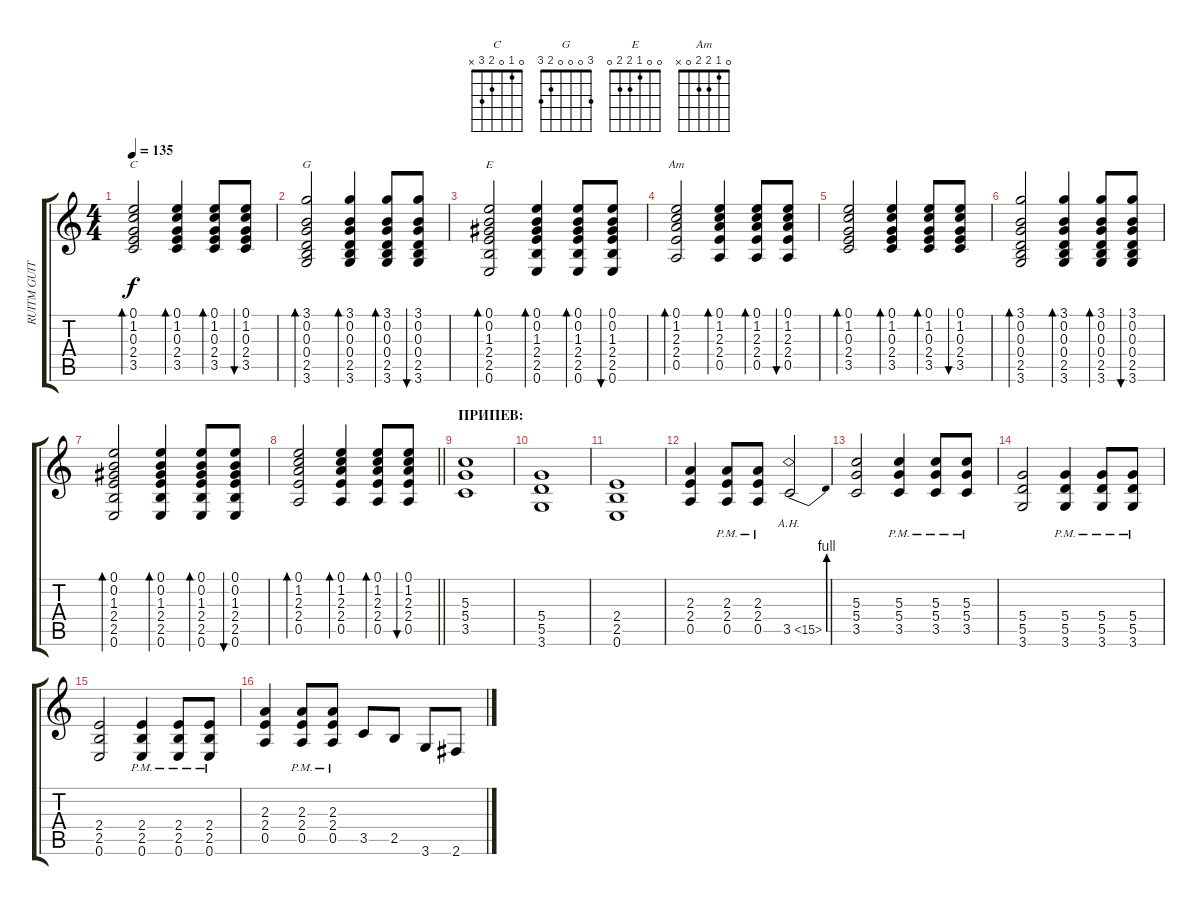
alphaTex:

\track ("RUITM GUITAR" "RUITM GUIT") {instrument acousticguitarsteel}
\staff {score tabs}
\tuning (E4 B3 G3 D3 A2 E2) {hide}
\chord ("C" 0 1 0 2 3 x)
\chord ("G" 3 0 0 0 2 3)
\chord ("E" 0 0 1 2 2 0)
\chord ("Am" 0 1 2 2 0 x)
\ts (4 4)
\tempo 135
\clef g2
\ks c
(0.1 1.2 0.3 2.4 3.5).2{bd 60 ch "C" dy f} (0.1 1.2 0.3 2.4 3.5).4{bd 60} (0.1 1.2 0.3 2.4 3.5).8{bd 60} (0.1 1.2 0.3 2.4 3.5).8{bu 60} |
(3.1 0.2 0.3 0.4 2.5 3.6).2{bd 60 ch "G"} (3.1 0.2 0.3 0.4 2.5 3.6).4{bd 60} (3.1 0.2 0.3 0.4 2.5 3.6).8{bd 60} (3.1 0.2 0.3 0.4 2.5 3.6).8{bu 60} |
(0.1 0.2 1.3 2.4 2.5 0.6).2{bd 60 ch "E"} (0.1 0.2 1.3 2.4 2.5 0.6).4{bd 60} (0.1 0.2 1.3 2.4 2.5 0.6).8{bd 60} (0.1 0.2 1.3 2.4 2.5 0.6).8{bu 60} |
(0.1 1.2 2.3 2.4 0.5).2{bd 60 ch "Am"} (0.1 1.2 2.3 2.4 0.5).4{bd 60} (0.1 1.2 2.3 2.4 0.5).8{bd 60} (0.1 1.2 2.3 2.4 0.5).8{bu 60} |
(0.1 1.2 0.3 2.4 3.5).2{bd 60} (0.1 1.2 0.3 2.4 3.5).4{bd 60} (0.1 1.2 0.3 2.4 3.5).8{bd 60} (0.1 1.2 0.3 2.4 3.5).8{bu 60} |
(3.1 0.2 0.3 0.4 2.5 3.6).2{bd 60} (3.1 0.2 0.3 0.4 2.5 3.6).4{bd 60} (3.1 0.2 0.3 0.4 2.5 3.6).8{bd 60} (3.1 0.2 0.3 0.4 2.5 3.6).8{bu 60} |
(0.1 0.2 1.3 2.4 2.5 0.6).2{bd 60} (0.1 0.2 1.3 2.4 2.5 0.6).4{bd 60} (0.1 0.2 1.3 2.4 2.5 0.6).8{bd 60} (0.1 0.2 1.3 2.4 2.5 0.6).8{bu 60} |
\barLineRight lightlight
(0.1 1.2 2.3 2.4 0.5).2{bd 60} (0.1 1.2 2.3 2.4 0.5).4{bd 60} (0.1 1.2 2.3 2.4 0.5).8{bd 60} (0.1 1.2 2.3 2.4 0.5).8{bu 60} |
\section ("" "ПРИПЕВ:")
(5.3 5.4 3.5).1{volume 15 instrument distortionguitar} |
(5.4 5.5 3.6).1 |
(2.4 2.5 0.6).1 |
(2.3 2.4 0.5).4 (2.3{pm} 2.4{pm} 0.5{pm}).8 (2.3{pm} 2.4{pm} 0.5{pm}).8 3.5{be (bend 0 0 60 4) ah 12}.2 |
(5.3 5.4 3.5).2 (5.3{pm} 5.4{pm} 3.5{pm}).4 (5.3{pm} 5.4{pm} 3.5{pm}).8 (5.3{pm} 5.4{pm} 3.5{pm}).8 |
(5.4 5.5 3.6).2 (5.4{pm} 5.5{pm} 3.6{pm}).4 (5.4{pm} 5.5{pm} 3.6{pm}).8 (5.4{pm} 5.5{pm} 3.6{pm}).8 |
(2.4 2.5 0.6).2 (2.4{pm} 2.5{pm} 0.6{pm}).4 (2.4{pm} 2.5{pm} 0.6{pm}).8 (2.4{pm} 2.5{pm} 0.6{pm}).8 |
(2.3 2.4 0.5).4 (2.3{pm} 2.4{pm} 0.5{pm}).8 (2.3{pm} 2.4{pm} 0.5{pm}).8 3.5.8 2.5.8 3.6.8 2.6.8
